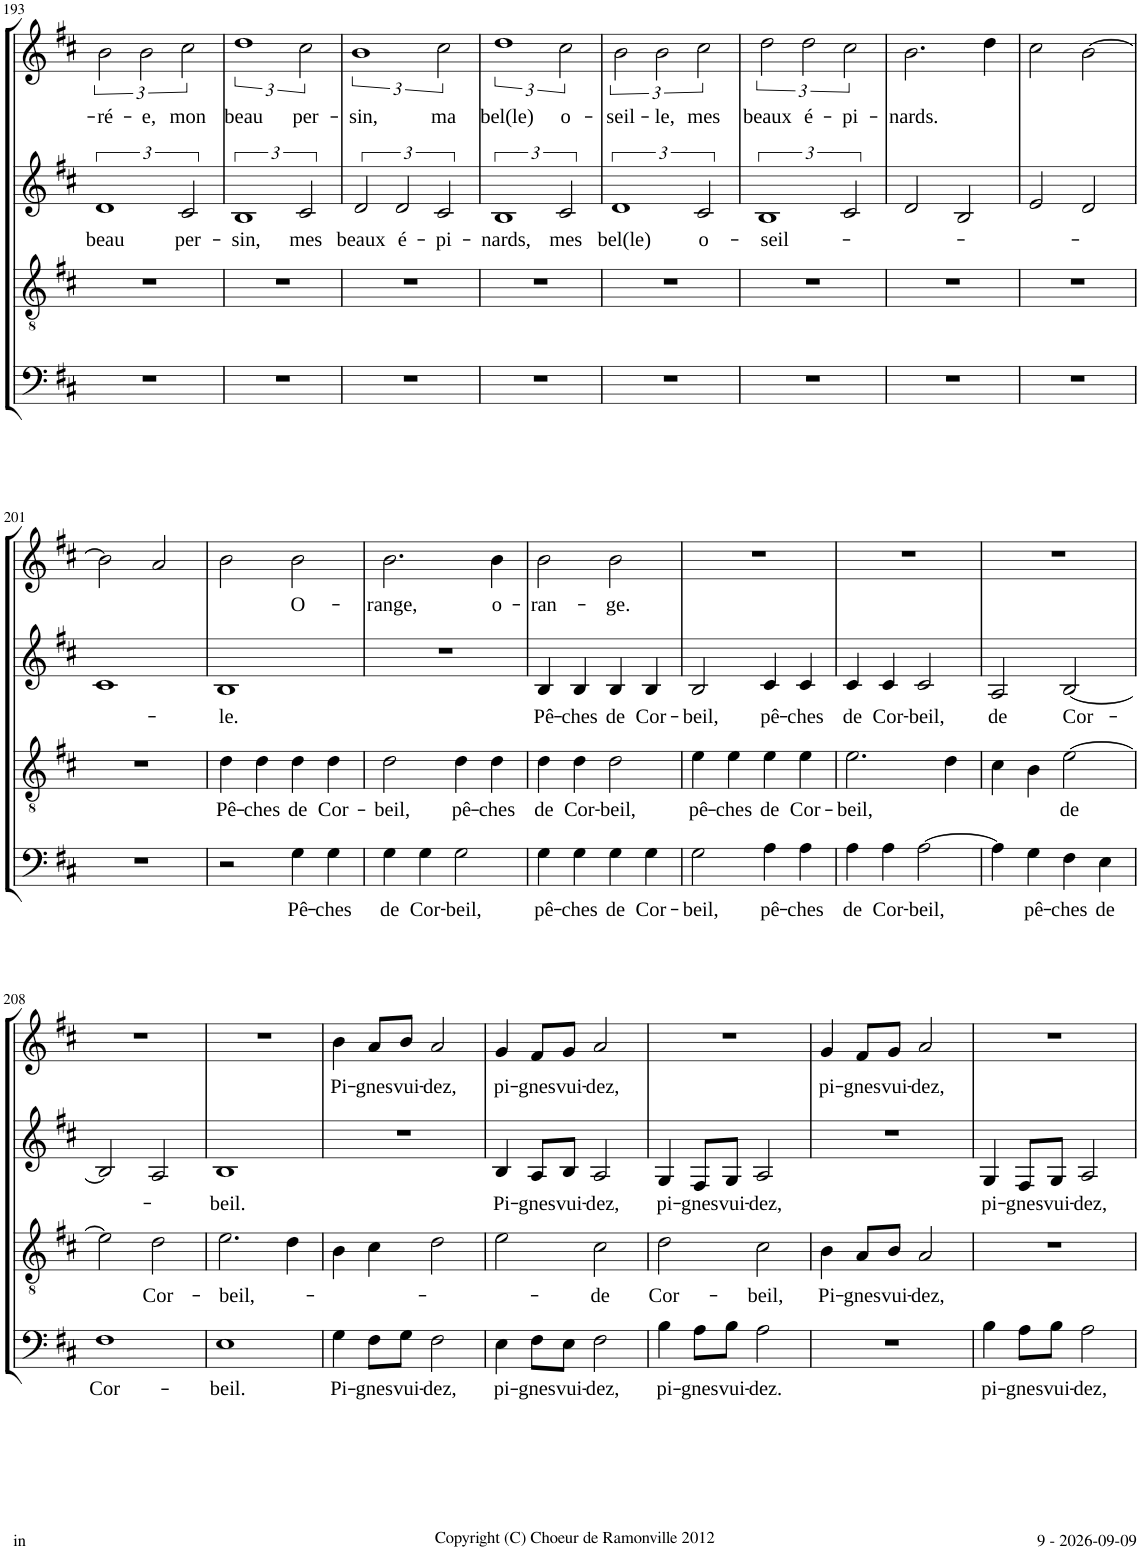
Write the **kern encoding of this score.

**kern	**text	**kern	**text	**kern	**text	**kern	**text
*part4	*part4	*part3	*part3	*part2	*part2	*part1	*part1
*staff4	*staff4	*staff3	*staff3	*staff2	*staff2	*staff1	*staff1
*I"Basse	*	*I"Ténor	*	*I"Alto	*	*I"Soprano	*
*I'B	*	*I'T	*	*	*	*I'S	*
!!LO:PB:g=z
*clefF4	*	*clefGv2	*	*clefG2	*	*clefG2	*
*k[f#c#]	*	*k[f#c#]	*	*k[f#c#]	*	*k[f#c#]	*
*M4/4	*	*M4/4	*	*M4/4	*	*M4/4	*
*met(c|)	*	*met(c|)	*	*met(c|)	*	*met(c|)	*
=193	=193	=193	=193	=193	=193	=193	=193
!	!	!	!	!	!LO:LY:b	!	!LO:LY:b
1r	.	1r	.	3%2d	beau	3b\	-ré-
!	!	!	!	!	!	!	!LO:LY:b
.	.	.	.	.	.	3b\	-e,
!	!	!	!	!	!LO:LY:b	!	!LO:LY:b
.	.	.	.	3c#/	per-	3cc#\	mon
=194	=194	=194	=194	=194	=194	=194	=194
!	!	!	!	!	!LO:LY:b	!	!LO:LY:b
1r	.	1r	.	3%2B	-sin,	3%2dd	beau
!	!	!	!	!	!LO:LY:b	!	!LO:LY:b
.	.	.	.	3c#/	mes	3cc#\	per-
=195	=195	=195	=195	=195	=195	=195	=195
!	!	!	!	!	!LO:LY:b	!	!LO:LY:b
1r	.	1r	.	3d/	beaux	3%2b	-sin,
!	!	!	!	!	!LO:LY:b	!	!
.	.	.	.	3d/	é-	.	.
!	!	!	!	!	!LO:LY:b	!	!LO:LY:b
.	.	.	.	3c#/	-pi-	3cc#\	ma
=196	=196	=196	=196	=196	=196	=196	=196
!	!	!	!	!	!LO:LY:b	!	!LO:LY:b
1r	.	1r	.	3%2B	-nards,	3%2dd	bel(le)
!	!	!	!	!	!LO:LY:b	!	!LO:LY:b
.	.	.	.	3c#/	mes	3cc#\	o-
=197	=197	=197	=197	=197	=197	=197	=197
!	!	!	!	!	!LO:LY:b	!	!LO:LY:b
1r	.	1r	.	3%2d	bel(le)	3b\	-seil-
!	!	!	!	!	!	!	!LO:LY:b
.	.	.	.	.	.	3b\	-le,
!	!	!	!	!	!LO:LY:b	!	!LO:LY:b
.	.	.	.	3c#/	o-	3cc#\	mes
=198	=198	=198	=198	=198	=198	=198	=198
!	!	!	!	!	!LO:LY:b	!	!LO:LY:b
1r	.	1r	.	3%2B	-seil-	3dd\	beaux
!	!	!	!	!	!	!	!LO:LY:b
.	.	.	.	.	.	3dd\	é-
!	!	!	!	!	!	!	!LO:LY:b
.	.	.	.	3c#/	.	3cc#\	-pi-
=199	=199	=199	=199	=199	=199	=199	=199
!	!	!	!	!	!	!	!LO:LY:b
1r	.	1r	.	2d/	.	2.b\	-nards.
.	.	.	.	2B/	.	.	.
.	.	.	.	.	.	4dd\	.
=200	=200	=200	=200	=200	=200	=200	=200
1r	.	1r	.	2e/	.	2cc#\	.
.	.	.	.	2d/	.	[2b\	.
!!LO:LB:g=z
=201	=201	=201	=201	=201	=201	=201	=201
1r	.	1r	.	1c#	.	2b\]	.
.	.	.	.	.	.	2a/	.
=202	=202	=202	=202	=202	=202	=202	=202
!	!	!	!LO:LY:b	!	!LO:LY:b	!	!
2r	.	4d\	Pê-	1B	-le.	2b\	.
!	!	!	!LO:LY:b	!	!	!	!
.	.	4d\	-ches	.	.	.	.
!	!LO:LY:b	!	!LO:LY:b	!	!	!	!LO:LY:b
4G\	Pê-	4d\	de	.	.	2b\	O-
!	!LO:LY:b	!	!LO:LY:b	!	!	!	!
4G\	-ches	4d\	Cor-	.	.	.	.
=203	=203	=203	=203	=203	=203	=203	=203
!	!LO:LY:b	!	!LO:LY:b	!	!	!	!LO:LY:b
4G\	de	2d\	-beil,	1r	.	2.b\	-range,
!	!LO:LY:b	!	!	!	!	!	!
4G\	Cor-	.	.	.	.	.	.
!	!LO:LY:b	!	!LO:LY:b	!	!	!	!
2G\	-beil,	4d\	pê-	.	.	.	.
!	!	!	!LO:LY:b	!	!	!	!LO:LY:b
.	.	4d\	-ches	.	.	4b\	o-
=204	=204	=204	=204	=204	=204	=204	=204
!	!LO:LY:b	!	!LO:LY:b	!	!LO:LY:b	!	!LO:LY:b
4G\	pê-	4d\	de	4B/	Pê-	2b\	-ran-
!	!LO:LY:b	!	!LO:LY:b	!	!LO:LY:b	!	!
4G\	-ches	4d\	Cor-	4B/	-ches	.	.
!	!LO:LY:b	!	!LO:LY:b	!	!LO:LY:b	!	!LO:LY:b
4G\	de	2d\	-beil,	4B/	de	2b\	-ge.
!	!LO:LY:b	!	!	!	!LO:LY:b	!	!
4G\	Cor-	.	.	4B/	Cor-	.	.
=205	=205	=205	=205	=205	=205	=205	=205
!	!LO:LY:b	!	!LO:LY:b	!	!LO:LY:b	!	!
2G\	-beil,	4e\	pê-	2B/	-beil,	1r	.
!	!	!	!LO:LY:b	!	!	!	!
.	.	4e\	-ches	.	.	.	.
!	!LO:LY:b	!	!LO:LY:b	!	!LO:LY:b	!	!
4A\	pê-	4e\	de	4c#/	pê-	.	.
!	!LO:LY:b	!	!LO:LY:b	!	!LO:LY:b	!	!
4A\	-ches	4e\	Cor-	4c#/	-ches	.	.
=206	=206	=206	=206	=206	=206	=206	=206
!	!LO:LY:b	!	!LO:LY:b	!	!LO:LY:b	!	!
4A\	de	2.e\	-beil,	4c#/	de	1r	.
!	!LO:LY:b	!	!	!	!LO:LY:b	!	!
4A\	Cor-	.	.	4c#/	Cor-	.	.
!	!LO:LY:b	!	!	!	!LO:LY:b	!	!
[2A\	-beil,	.	.	2c#/	-beil,	.	.
.	.	4d\	.	.	.	.	.
=207	=207	=207	=207	=207	=207	=207	=207
!	!	!	!	!	!LO:LY:b	!	!
4A\]	.	4c#\	.	2A/	de	1r	.
!	!LO:LY:b	!	!	!	!	!	!
4G\	pê-	4B\	.	.	.	.	.
!	!LO:LY:b	!	!LO:LY:b	!	!LO:LY:b	!	!
4F#\	-ches	[2e\	de	[2B/	Cor-	.	.
!	!LO:LY:b	!	!	!	!	!	!
4E\	de	.	.	.	.	.	.
!!LO:LB:g=z
=208	=208	=208	=208	=208	=208	=208	=208
!	!LO:LY:b	!	!	!	!	!	!
1F#	Cor-	2e\]	.	2B/]	.	1r	.
!	!	!	!LO:LY:b	!	!	!	!
.	.	2d\	Cor-	2A/	.	.	.
=209	=209	=209	=209	=209	=209	=209	=209
!	!LO:LY:b	!	!LO:LY:b	!	!LO:LY:b	!	!
1E	-beil.	2.e\	-beil,-	1B	-beil.	1r	.
.	.	4d\	.	.	.	.	.
=210	=210	=210	=210	=210	=210	=210	=210
!	!LO:LY:b	!	!	!	!	!	!LO:LY:b
4G\	Pi-	4B\	.	1r	.	4b\	Pi-
!	!LO:LY:b	!	!	!	!	!	!LO:LY:b
8F#\L	-gnes	4c#\	.	.	.	8a/L	-gnes
!	!LO:LY:b	!	!	!	!	!	!LO:LY:b
8G\J	vui-	.	.	.	.	8b/J	vui-
!	!LO:LY:b	!	!	!	!	!	!LO:LY:b
2F#\	-dez,	2d\	.	.	.	2a/	-dez,
=211	=211	=211	=211	=211	=211	=211	=211
!	!LO:LY:b	!	!	!	!LO:LY:b	!	!LO:LY:b
4E\	pi-	2e\	.	4B/	Pi-	4g/	pi-
!	!LO:LY:b	!	!	!	!LO:LY:b	!	!LO:LY:b
8F#\L	-gnes	.	.	8A/L	-gnes	8f#/L	-gnes
!	!LO:LY:b	!	!	!	!LO:LY:b	!	!LO:LY:b
8E\J	vui-	.	.	8B/J	vui-	8g/J	vui-
!	!LO:LY:b	!	!LO:LY:b	!	!LO:LY:b	!	!LO:LY:b
2F#\	-dez,	2c#\	-de	2A/	-dez,	2a/	-dez,
=212	=212	=212	=212	=212	=212	=212	=212
!	!LO:LY:b	!	!LO:LY:b	!	!LO:LY:b	!	!
4B\	pi-	2d\	Cor-	4G/	pi-	1r	.
!	!LO:LY:b	!	!	!	!LO:LY:b	!	!
8A\L	-gnes	.	.	8F#/L	-gnes	.	.
!	!LO:LY:b	!	!	!	!LO:LY:b	!	!
8B\J	vui-	.	.	8G/J	vui-	.	.
!	!LO:LY:b	!	!LO:LY:b	!	!LO:LY:b	!	!
2A\	-dez.	2c#\	-beil,	2A/	-dez,	.	.
=213	=213	=213	=213	=213	=213	=213	=213
!	!	!	!LO:LY:b	!	!	!	!LO:LY:b
1r	.	4B\	Pi-	1r	.	4g/	pi-
!	!	!	!LO:LY:b	!	!	!	!LO:LY:b
.	.	8A/L	-gnes	.	.	8f#/L	-gnes
!	!	!	!LO:LY:b	!	!	!	!LO:LY:b
.	.	8B/J	vui-	.	.	8g/J	vui-
!	!	!	!LO:LY:b	!	!	!	!LO:LY:b
.	.	2A/	-dez,	.	.	2a/	-dez,
=214	=214	=214	=214	=214	=214	=214	=214
!	!LO:LY:b	!	!	!	!LO:LY:b	!	!
4B\	pi-	1r	.	4G/	pi-	1r	.
!	!LO:LY:b	!	!	!	!LO:LY:b	!	!
8A\L	-gnes	.	.	8F#/L	-gnes	.	.
!	!LO:LY:b	!	!	!	!LO:LY:b	!	!
8B\J	vui-	.	.	8G/J	vui-	.	.
!	!LO:LY:b	!	!	!	!LO:LY:b	!	!
2A\	-dez,	.	.	2A/	-dez,	.	.
=	=	=	=	=	=	=	=
*-	*-	*-	*-	*-	*-	*-	*-
